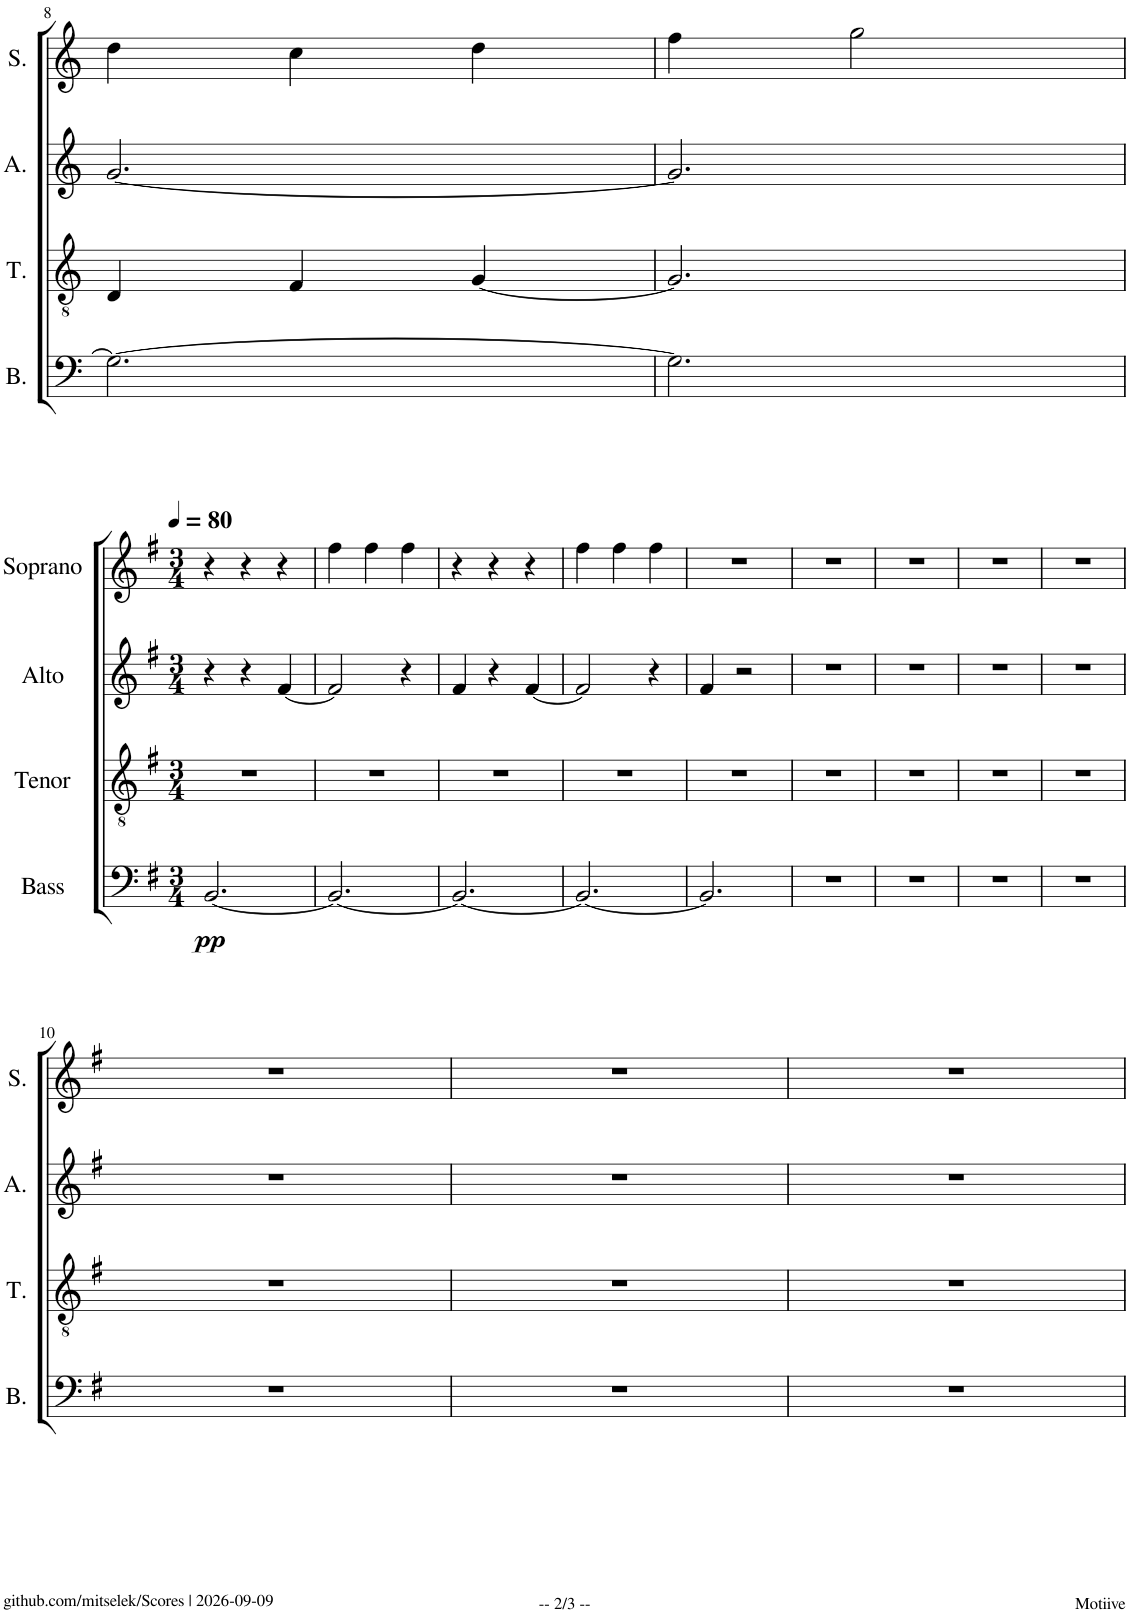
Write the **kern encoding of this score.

**kern	**dynam	**kern	**kern	**kern
*part4	*part4	*part3	*part2	*part1
*staff4	*staff4	*staff3	*staff2	*staff1
*I"Bass	*	*I"Tenor	*I"Alto	*I"Soprano
*I'B.	*	*I'T.	*I'A.	*I'S.
!!LO:PB:g=z
*clefF4	*	*clefGv2	*clefG2	*clefG2
*k[]	*	*k[]	*k[]	*k[]
*M3/4	*	*M3/4	*M3/4	*M3/4
=8	=8	=8	=8	=8
2.G\_	.	4D/	[2.g/	4dd\
.	.	4F/	.	4cc\
.	.	[4G/	.	4dd\
=9	=9	=9	=9	=9
2.G\]	.	2.G/]	2.g/]	4ff\
.	.	.	.	2gg\
!!LO:LB:g=z
=1	=1	=1	=1	=1
*k[f#]	*	*k[f#]	*k[f#]	*k[f#]
*M3/4	*	*M3/4	*M3/4	*M3/4
*	*	*	*	*MM80
!	!LO:DY:b	!	!	!
[2.BB/	pp	2.r	4r	4r
.	.	.	4r	4r
.	.	.	[4f#/	4r
=2	=2	=2	=2	=2
2.BB/_	.	2.r	2f#/]	4ff#\
.	.	.	.	4ff#\
.	.	.	4r	4ff#\
=3	=3	=3	=3	=3
2.BB/_	.	2.r	4f#/	4r
.	.	.	4r	4r
.	.	.	[4f#/	4r
=4	=4	=4	=4	=4
2.BB/_	.	2.r	2f#/]	4ff#\
.	.	.	.	4ff#\
.	.	.	4r	4ff#\
=5	=5	=5	=5	=5
2.BB/]	.	2.r	4f#/	2.r
.	.	.	2r	.
=6	=6	=6	=6	=6
2.r	.	2.r	2.r	2.r
=7	=7	=7	=7	=7
2.r	.	2.r	2.r	2.r
=8	=8	=8	=8	=8
2.r	.	2.r	2.r	2.r
=9	=9	=9	=9	=9
2.r	.	2.r	2.r	2.r
!!LO:LB:g=z
=10	=10	=10	=10	=10
2.r	.	2.r	2.r	2.r
=11	=11	=11	=11	=11
2.r	.	2.r	2.r	2.r
=12	=12	=12	=12	=12
2.r	.	2.r	2.r	2.r
=	=	=	=	=
*-	*-	*-	*-	*-
